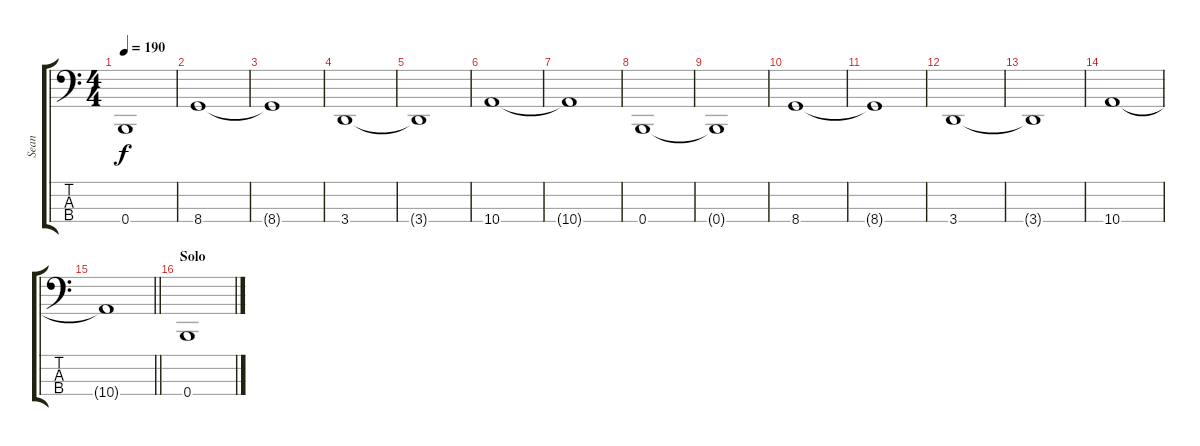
\track ("Sean" "Sean") {instrument electricbasspick}
\staff {score tabs}
\tuning (E2 B1 Gb1 B0) {hide}
\ts (4 4)
\tempo 190
\clef f4
\ks c
0.4{t}.1{dy f} |
8.4.1 |
8.4{t}.1 |
3.4.1 |
3.4{t}.1 |
10.4.1 |
10.4{t}.1 |
0.4.1 |
0.4{t}.1 |
8.4.1 |
8.4{t}.1 |
3.4.1 |
3.4{t}.1 |
10.4.1 |
\barLineRight lightlight
10.4{t}.1 |
\section ("" "Solo")
0.4.1
